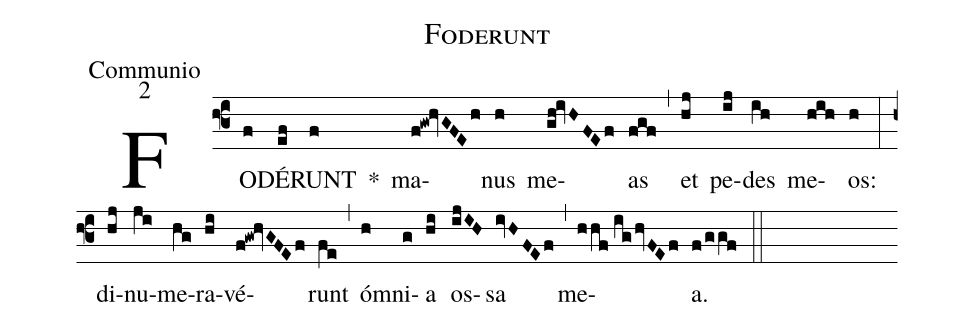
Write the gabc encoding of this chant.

name:Foderunt;
office-part:Communio;
mode:2;
%%
(f3) FO(f)DÉ(ef)RUNT(f) *() ma(f!gw!hvGFEh)nus(h) me(gh!ivHFEf)as(fgf) (,) et(hj) pe(ij)des(ih) me(hih)os:(h) (:) di(hj)nu(ji)me(hg)ra(hi)vé(f!gw!hvGFEf)runt(fe) (,) ó(h)mni(g)a(hi) os(ijIH)sa(ivHFEf) (,) me(hhf//ighvFEf)a.(f/ggf) (::)
